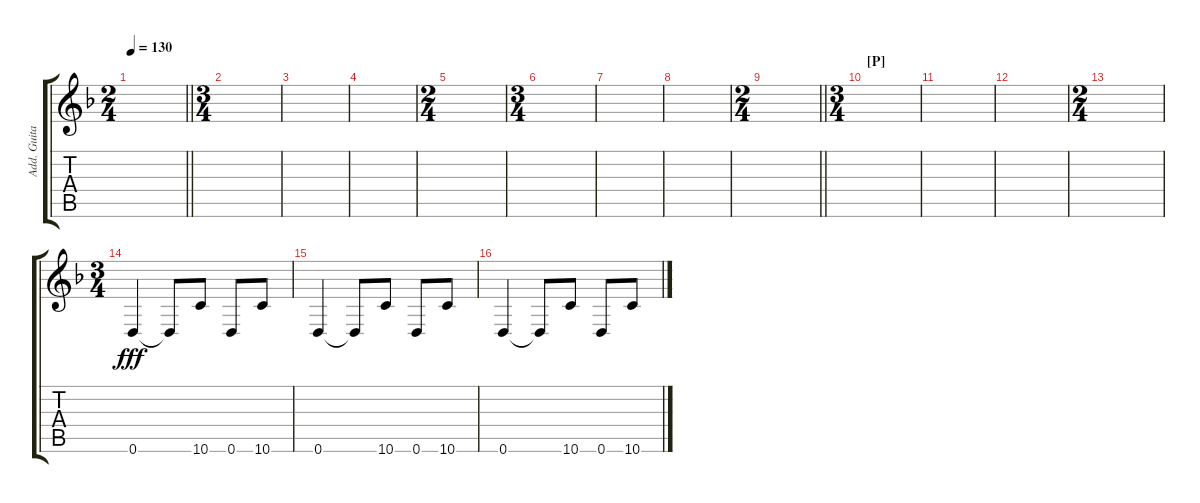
\track ("Add. Guitar" "Add. Guita") {instrument electricguitarmuted}
\staff {score tabs}
\tuning (E4 B3 G3 D3 A2 D2) {hide}
\ts (2 4)
\tempo 130
\clef g2
\barLineRight lightlight
\ks dminor
|
\ts (3 4)
\section ("" "")
|
|
|
\ts (2 4)
|
\ts (3 4)
|
|
|
\ts (2 4)
\barLineRight lightlight
|
\ts (3 4)
\section ("" "[P]")
|
|
|
\ts (2 4)
|
\ts (3 4)
0.6.4{dy fff balance 8} 0.6{t}.8 10.6.8 0.6.8 10.6.8 |
0.6.4 0.6{t}.8 10.6.8 0.6.8 10.6.8 |
0.6.4 0.6{t}.8 10.6.8 0.6.8 10.6.8
